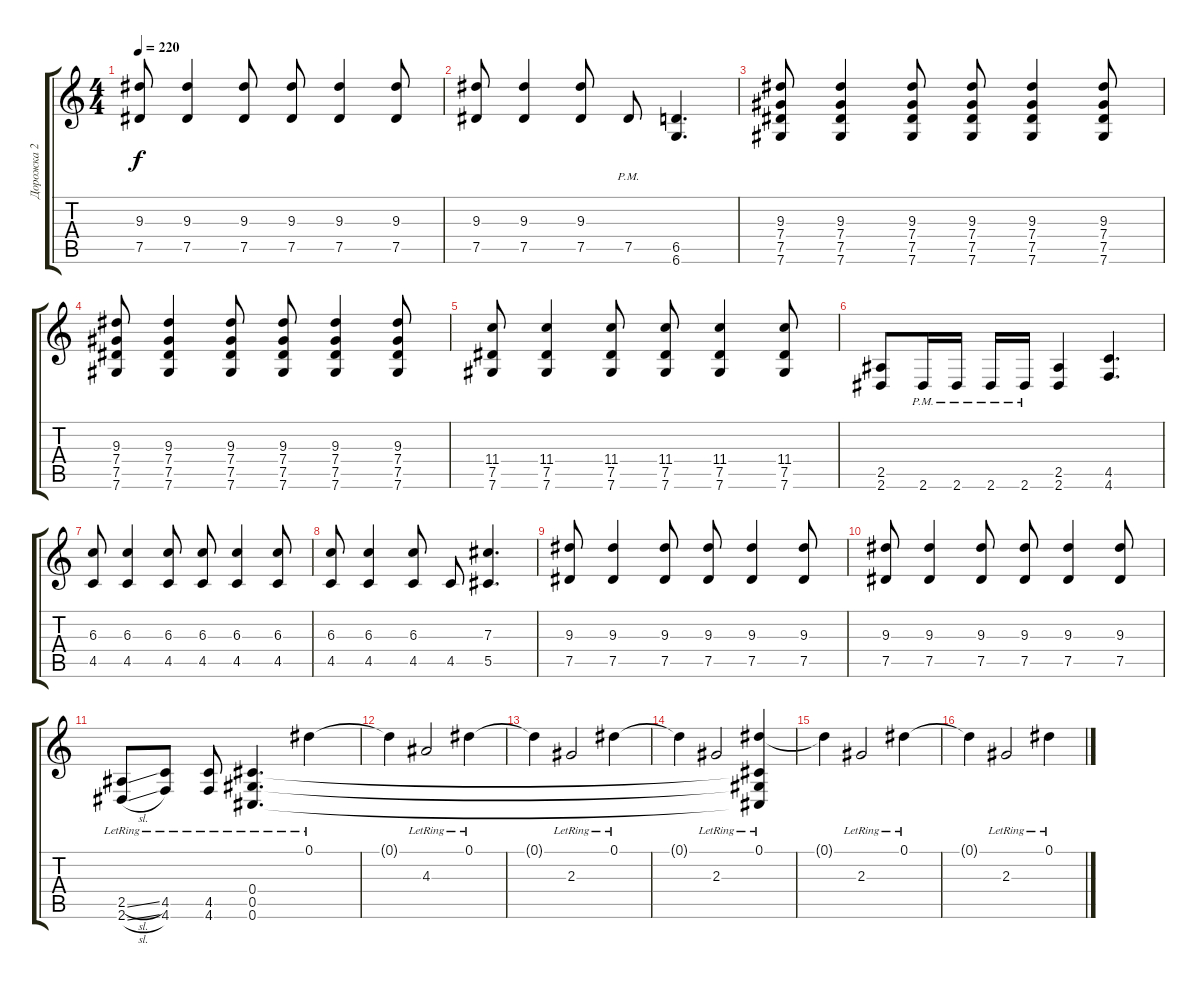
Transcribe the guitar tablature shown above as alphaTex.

\track ("Дорожка 2" "Дорожка 2") {instrument overdrivenguitar}
\staff {score tabs}
\tuning (Eb4 Bb3 Gb3 Db3 Ab2 Db2) {hide}
\ts (4 4)
\tempo 220
\clef g2
\ks c
(9.3 7.5).8{dy f} (9.3 7.5).4 (9.3 7.5).8 (9.3 7.5).8 (9.3 7.5).4 (9.3 7.5).8 |
(9.3 7.5).8 (9.3 7.5).4 (9.3 7.5).8 7.5{pm}.8 (6.5 6.6).4{d} |
(9.3 7.4 7.5 7.6).8 (9.3 7.4 7.5 7.6).4 (9.3 7.4 7.5 7.6).8 (9.3 7.4 7.5 7.6).8 (9.3 7.4 7.5 7.6).4 (9.3 7.4 7.5 7.6).8 |
(9.3 7.4 7.5 7.6).8 (9.3 7.4 7.5 7.6).4 (9.3 7.4 7.5 7.6).8 (9.3 7.4 7.5 7.6).8 (9.3 7.4 7.5 7.6).4 (9.3 7.4 7.5 7.6).8 |
(11.4 7.5 7.6).8 (11.4 7.5 7.6).4 (11.4 7.5 7.6).8 (11.4 7.5 7.6).8 (11.4 7.5 7.6).4 (11.4 7.5 7.6).8 |
(2.5 2.6).8 2.6{pm}.16 2.6{pm}.16 2.6{pm}.16 2.6{pm}.16 (2.5 2.6).4 (4.5 4.6).4{d} |
(6.3 4.5).8 (6.3 4.5).4 (6.3 4.5).8 (6.3 4.5).8 (6.3 4.5).4 (6.3 4.5).8 |
(6.3 4.5).8 (6.3 4.5).4 (6.3 4.5).8 4.5.8 (7.3 5.5).4{d} |
(9.3 7.5).8 (9.3 7.5).4 (9.3 7.5).8 (9.3 7.5).8 (9.3 7.5).4 (9.3 7.5).8 |
(9.3 7.5).8 (9.3 7.5).4 (9.3 7.5).8 (9.3 7.5).8 (9.3 7.5).4 (9.3 7.5).8 |
(2.5{sl lr} 2.6{sl lr}).8 (4.5{lr} 4.6{lr}).8 (4.5{lr} 4.6{lr}).8 (0.4{lr} 0.5{lr} 0.6{lr}).4{d} 0.1{lr}.4 |
0.1{t}.4 4.3{lr}.2 0.1{lr}.4 |
0.1{t}.4 2.3{lr}.2 0.1{lr}.4 |
0.1{t}.4 2.3{lr}.2 (0.1{lr} 0.4{t} 0.5{t} 0.6{t}).4 |
0.1{t}.4 2.3{lr}.2 0.1{lr}.4 |
0.1{t}.4 2.3{lr}.2 0.1{lr}.4
